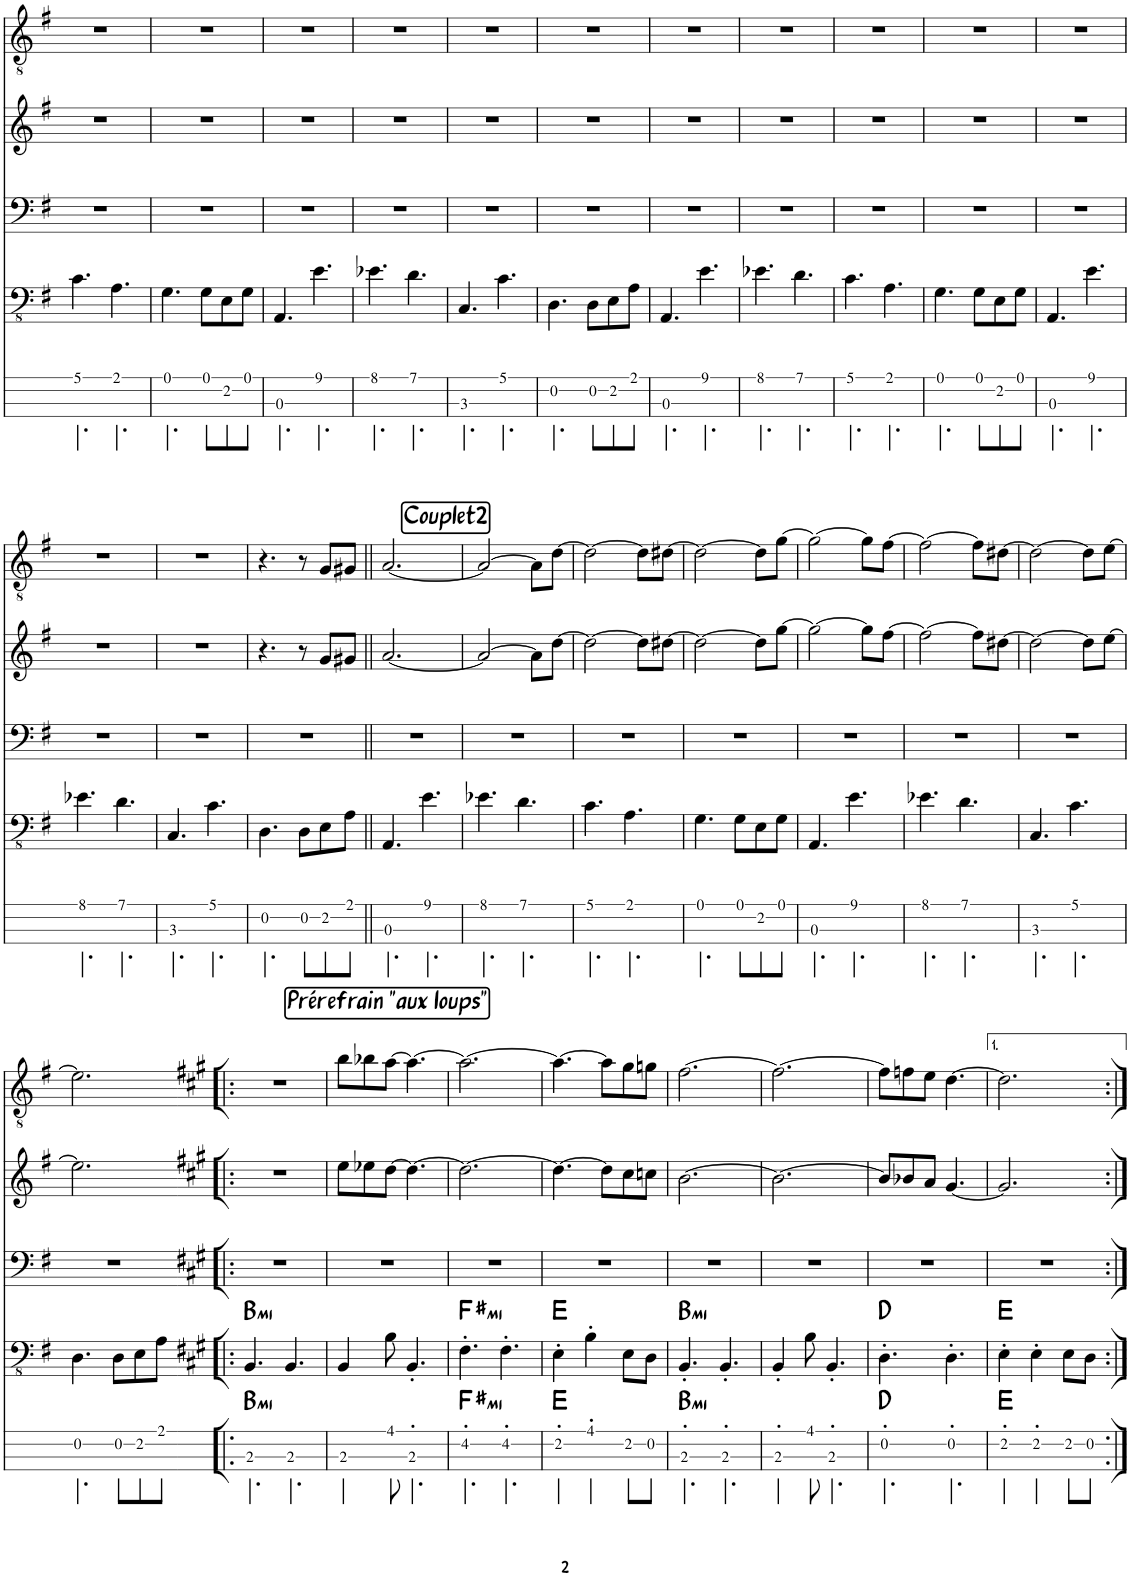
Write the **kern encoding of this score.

**kern	**harte	**kern	**harte	**kern	**kern	**kern
*part5	*part5	*part4	*part4	*part3	*part2	*part1
*staff5	*	*staff4	*	*staff3	*staff2	*staff1
*I"Basse électrique [Tablature]	*	*I"Basse acoustique	*	*I"Trombone	*I"Trompette en Sib	*I"Saxophone Ténor
*	*	*	*	*I'Trb	*I'Tpt	*
!!LO:PB:g=z
*	*	*clefFv4	*	*clefF4	*clefG2	*clefGv2
*	*	*	*	*	*ITrd1c2	*ITrd8c14
*k[f#]	*	*k[f#]	*	*k[f#]	*k[f#]	*k[f#]
*M6/8	*	*M6/8	*	*M6/8	*M6/8	*M6/8
=20	=20	=20	=20	=20	=20	=20
4.C\	.	4.C\	.	2.r	2.r	2.r
4.AA\	.	4.AA\	.	.	.	.
=21	=21	=21	=21	=21	=21	=21
4.GG\	.	4.GG\	.	2.r	2.r	2.r
8GG\L	.	8GG\L	.	.	.	.
8EE\	.	8EE\	.	.	.	.
8GG\J	.	8GG\J	.	.	.	.
=22	=22	=22	=22	=22	=22	=22
4.AAA\	.	4.AAA/	.	2.r	2.r	2.r
4.E\	.	4.E\	.	.	.	.
=23	=23	=23	=23	=23	=23	=23
4.E-X\	.	4.E-X\	.	2.r	2.r	2.r
4.D\	.	4.D\	.	.	.	.
=24	=24	=24	=24	=24	=24	=24
4.CC\	.	4.CC/	.	2.r	2.r	2.r
4.C\	.	4.C\	.	.	.	.
=25	=25	=25	=25	=25	=25	=25
4.DD\	.	4.DD\	.	2.r	2.r	2.r
8DD\L	.	8DD\L	.	.	.	.
8EE\	.	8EE\	.	.	.	.
8AA\J	.	8AA\J	.	.	.	.
=26	=26	=26	=26	=26	=26	=26
4.AAA\	.	4.AAA/	.	2.r	2.r	2.r
4.E\	.	4.E\	.	.	.	.
=27	=27	=27	=27	=27	=27	=27
4.E-X\	.	4.E-X\	.	2.r	2.r	2.r
4.D\	.	4.D\	.	.	.	.
=28	=28	=28	=28	=28	=28	=28
4.C\	.	4.C\	.	2.r	2.r	2.r
4.AA\	.	4.AA\	.	.	.	.
=29	=29	=29	=29	=29	=29	=29
4.GG\	.	4.GG\	.	2.r	2.r	2.r
8GG\L	.	8GG\L	.	.	.	.
8EE\	.	8EE\	.	.	.	.
8GG\J	.	8GG\J	.	.	.	.
=30	=30	=30	=30	=30	=30	=30
4.AAA\	.	4.AAA/	.	2.r	2.r	2.r
4.E\	.	4.E\	.	.	.	.
!!LO:LB:g=z
=31	=31	=31	=31	=31	=31	=31
4.E-X\	.	4.E-X\	.	2.r	2.r	2.r
4.D\	.	4.D\	.	.	.	.
=32	=32	=32	=32	=32	=32	=32
4.CC\	.	4.CC/	.	2.r	2.r	2.r
4.C\	.	4.C\	.	.	.	.
=33	=33	=33	=33	=33	=33	=33
4.DD\	.	4.DD\	.	2.r	4.r	4.r
8DD\L	.	8DD\L	.	.	8r	8r
8EE\	.	8EE\	.	.	8g/L	8G/L
8AA\J	.	8AA\J	.	.	8g#X/J	8G#X/J
!!LO:REH:place=s1:a:rj:fs=14:t=Couplet2
=34||	=34||	=34||	=34||	=34||	=34||	=34||
4.AAA\	.	4.AAA/	.	2.r	[2.a/	[2.A/
4.E\	.	4.E\	.	.	.	.
=35	=35	=35	=35	=35	=35	=35
4.E-X\	.	4.E-X\	.	2.r	2a/_	2A/_
4.D\	.	4.D\	.	.	.	.
.	.	.	.	.	8a\L]	8A\L]
.	.	.	.	.	[8dd\J	[8d\J
=36	=36	=36	=36	=36	=36	=36
4.C\	.	4.C\	.	2.r	2dd\_	2d\_
4.AA\	.	4.AA\	.	.	.	.
.	.	.	.	.	8dd\L]	8d\L]
.	.	.	.	.	[8dd#X\J	[8d#X\J
=37	=37	=37	=37	=37	=37	=37
4.GG\	.	4.GG\	.	2.r	2dd#\_	2d#\_
8GG\L	.	8GG\L	.	.	.	.
8EE\	.	8EE\	.	.	8dd#\L]	8d#\L]
8GG\J	.	8GG\J	.	.	[8gg\J	[8g\J
=38	=38	=38	=38	=38	=38	=38
4.AAA\	.	4.AAA/	.	2.r	2gg\_	2g\_
4.E\	.	4.E\	.	.	.	.
.	.	.	.	.	8gg\L]	8g\L]
.	.	.	.	.	[8ff#\J	[8f#\J
=39	=39	=39	=39	=39	=39	=39
4.E-X\	.	4.E-X\	.	2.r	2ff#\_	2f#\_
4.D\	.	4.D\	.	.	.	.
.	.	.	.	.	8ff#\L]	8f#\L]
.	.	.	.	.	[8dd#X\J	[8d#X\J
=40	=40	=40	=40	=40	=40	=40
4.CC\	.	4.CC/	.	2.r	2dd#\_	2d#\_
4.C\	.	4.C\	.	.	.	.
.	.	.	.	.	8dd#\L]	8d#\L]
.	.	.	.	.	[8ee\J	[8e\J
!!LO:LB:g=z
=41	=41	=41	=41	=41	=41	=41
4.DD\	.	4.DD\	.	2.r	2.ee\]	2.e\]
8DD\L	.	8DD\L	.	.	.	.
8EE\	.	8EE\	.	.	.	.
8AA\J	.	8AA\J	.	.	.	.
!!LO:REH:place=s1:a:rj:fs=14:t=Prérefrain "aux loups"
=42!|:	=42!|:	=42!|:	=42!|:	=42!|:	=42!|:	=42!|:
*k[f#c#g#]	*	*k[f#c#g#]	*	*k[f#c#g#]	*k[f#c#g#]	*k[f#c#g#]
!	!LO:H:kt=mi	!	!LO:H:kt=mi	!	!	!
4.BBB\	B:min	4.BBB/	B:min	2.r	2.r	2.r
4.BBB\	.	4.BBB/	.	.	.	.
=43	=43	=43	=43	=43	=43	=43
4BBB\	.	4BBB/	.	2.r	8ee\L	8b\L
.	.	.	.	.	8ee-X\	8b-X\
8BB\	.	8BB\	.	.	[8dd\J	[8a\J
4.BBB'\	.	4.BBB'/	.	.	4.dd\_	4.a\_
=44	=44	=44	=44	=44	=44	=44
!	!LO:H:kt=mi	!	!LO:H:kt=mi	!	!	!
4.FF#'\	F#:min	4.FF#'\	F#:min	2.r	2.dd\_	2.a\_
4.FF#'\	.	4.FF#'\	.	.	.	.
=45	=45	=45	=45	=45	=45	=45
4EE'\	E:maj	4EE'\	E:maj	2.r	4.dd\_	4.a\_
4BB'\	.	4BB'\	.	.	.	.
.	.	.	.	.	8dd\L]	8a\L]
8EE\L	.	8EE\L	.	.	8cc#\	8g#\
8DD\J	.	8DD\J	.	.	8ccn\J	8gn\J
=46	=46	=46	=46	=46	=46	=46
!	!LO:H:kt=mi	!	!LO:H:kt=mi	!	!	!
4.BBB'\	B:min	4.BBB'/	B:min	2.r	[2.b\	[2.f#\
4.BBB'\	.	4.BBB'/	.	.	.	.
=47	=47	=47	=47	=47	=47	=47
4BBB'\	.	4BBB'/	.	2.r	2.b\_	2.f#\_
8BB\	.	8BB\	.	.	.	.
4.BBB'\	.	4.BBB'/	.	.	.	.
=48	=48	=48	=48	=48	=48	=48
4.DD'\	D:maj	4.DD'\	D:maj	2.r	8b/L]	8f#\L]
.	.	.	.	.	8b-X/	8fn\
.	.	.	.	.	8a/J	8e\J
4.DD'\	.	4.DD'\	.	.	[4.g#/	[4.d\
=49	=49	=49	=49	=49	=49	=49
4EE'\	E:maj	4EE'\	E:maj	2.r	2.g#/]	2.d\]
4EE'\	.	4EE'\	.	.	.	.
8EE\L	.	8EE\L	.	.	.	.
8DD\J	.	8DD\J	.	.	.	.
=:|!	=:|!	=:|!	=:|!	=:|!	=:|!	=:|!
*-	*-	*-	*-	*-	*-	*-
